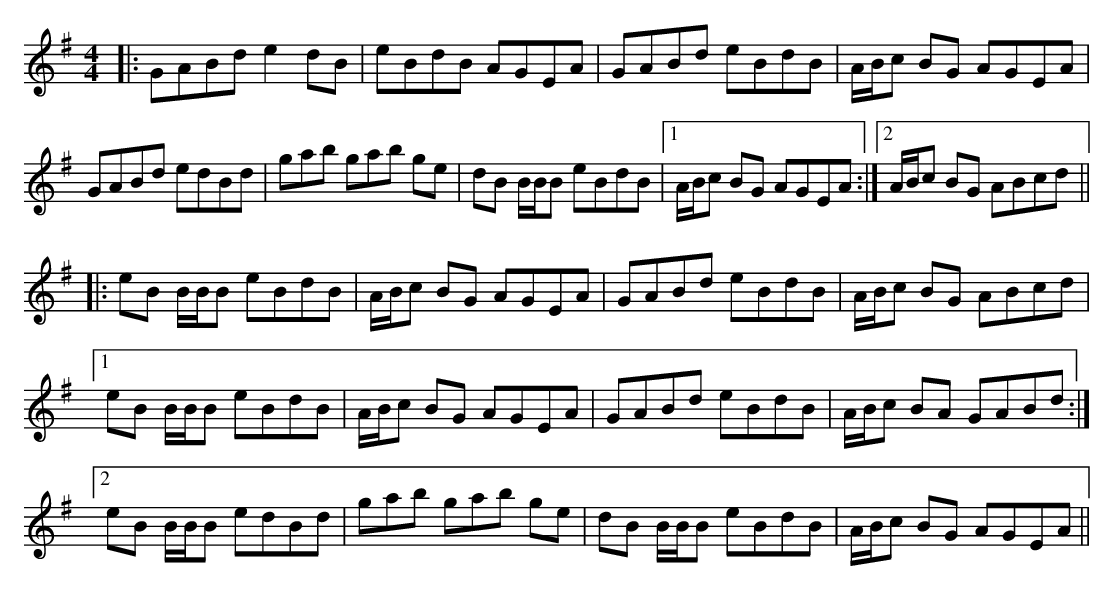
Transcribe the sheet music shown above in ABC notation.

X:1
M:4/4
K:G
|: GABd e2dB | eBdB AGEA | GABd eBdB | A/B/c BG AGEA |
GABd edBd | gab gab ge | dB B/B/B eBdB |1 A/B/c BG AGEA :|2 A/B/c BG ABcd ||
|: eB B/B/B eBdB | A/B/c BG AGEA | GABd eBdB | A/B/c BG ABcd |
[1 eB B/B/B eBdB | A/B/c BG AGEA | GABd eBdB | A/B/c BA GABd :|
[2 eB B/B/B edBd | gab gab ge | dB B/B/B eBdB | A/B/c BG AGEA ||
